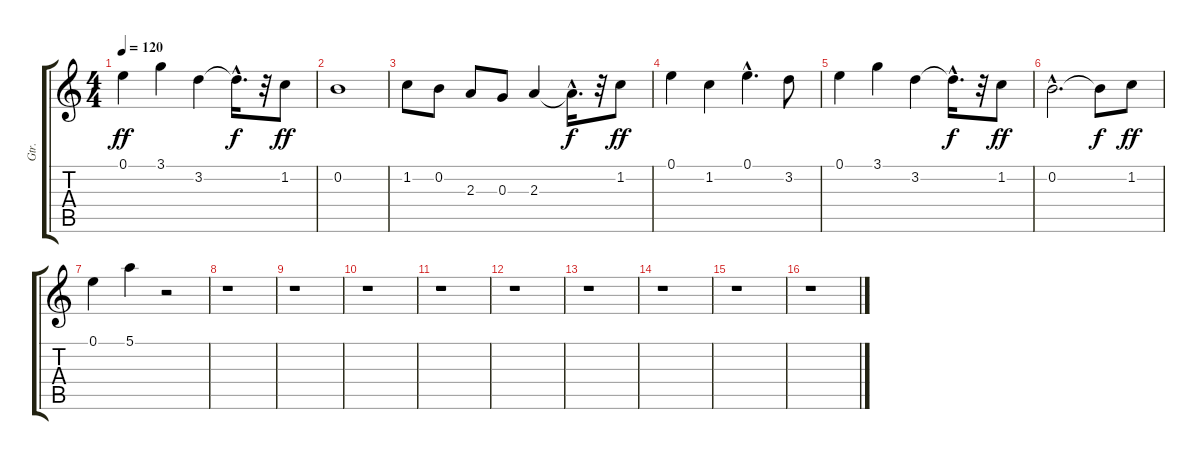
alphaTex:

\track ("Gtr." "Gtr.") {instrument acousticguitarsteel}
\staff {score tabs}
\tuning (E4 B3 G3 D3 A2 E2) {hide}
\ts (4 4)
\tempo 120
\clef g2
\ks c
0.1.4{dy ff} 3.1.4 3.2.4 3.2{hac t}.16{d dy f} r.32 1.2.8{dy ff} |
0.2.1 |
1.2.8 0.2.8 2.3.8 0.3.8 2.3.4 2.3{hac t}.16{d dy f} r.32 1.2.8{dy ff} |
0.1.4 1.2.4 0.1{hac}.4{d} 3.2.8 |
0.1.4 3.1.4 3.2.4 3.2{hac t}.16{d dy f} r.32 1.2.8{dy ff} |
0.2{hac}.2{d} 0.2{t}.8{dy f} 1.2.8{dy ff} |
0.1.4 5.1.4 r.2 |
r.1 |
r.1 |
r.1 |
r.1 |
r.1 |
r.1 |
r.1 |
r.1 |
r.1
